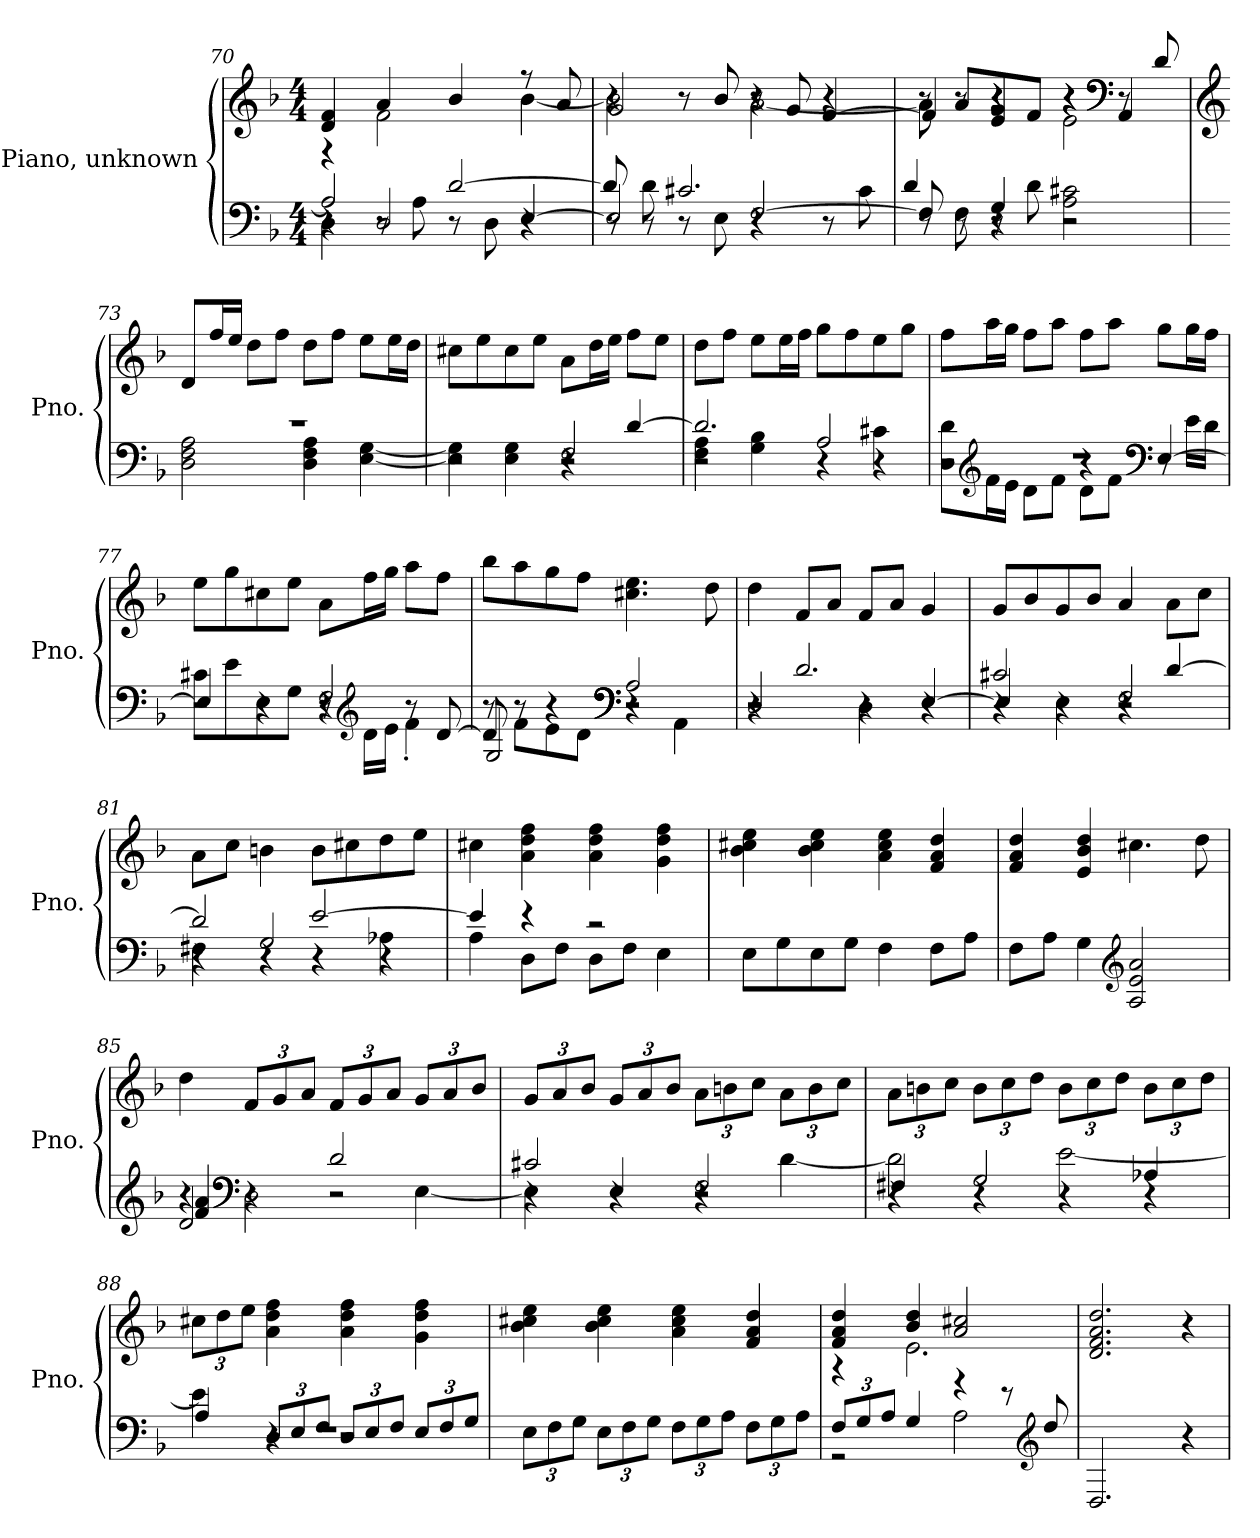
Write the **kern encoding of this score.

**kern	**kern
*part1	*part1
*staff2	*staff1
*I"Piano, unknown	*
*I'Pno.	*
*clefF4	*clefG2
*k[b-]	*k[b-]
*M4/4	*M4/4
=70	=70
*^	*^
*	*^	*	*
4r	4D\	2A/]	4d/ 4f/	4r
2D/	8r	.	4a/	2f\
.	8A\	.	.	.
.	8r	[2d/	4b-/	.
.	8D\	.	.	.
[4E/	4r	.	8r	[4b-\
.	.	.	8a/	.
!!LO:LB:g=z
=71	=71	=71	=71	=71
*	*	*	*	*^
2E/]	8r	8d/]	4r	2b-\]	2g/
.	8d\	8r	.	.	.
.	8r	2.c#X/	8r	.	.
.	8E\	.	8b-/	.	.
[2F/	4r	.	8r	[2a\	4r
.	.	.	8g/	.	.
.	8r	.	4r	.	[4f/
.	8c#\	.	.	.	.
=72	=72	=72	=72	=72	=72
8F/]	8r	4d/	8r	8a\]	4f/]
8r	8F\	.	8a/L	8r	.
4r	8r	4G/	8e/ 8g/	4r	4r
.	8d\	.	8f/J	.	.
2r	2A\ 2c#X\	2r	4r	2e\	4r
*	*	*	*clefF4	*	*
.	.	.	8r	.	4AA/
.	.	.	8d/	.	.
*v	*v	*v	*	*	*
*	*v	*v	*v
=73	=73
*	*clefG2
*^	*
1r	2D\ 2F\ 2A\	8d/L
.	.	16ff/L
.	.	16ee/JJ
.	.	8dd\L
.	.	8ff\J
.	4D\ 4F\ 4A\	8dd\L
.	.	8ff\J
.	[4E\ [4G\	8ee\L
.	.	16ee\L
.	.	16dd\JJ
=74	=74	=74
*	*^	*
2r	4E\] 4G\]	2r	8cc#X\L
.	.	.	8ee\
.	4E\ 4G\	.	8cc#\
.	.	.	8ee\J
4r	2r	2F/	8a\L
.	.	.	16dd\L
.	.	.	16ee\JJ
[4d/	.	.	8ff\L
.	.	.	8ee\J
!!LO:LB:g=z
=75	=75	=75	=75
2.d/]	4F\ 4A\	2r	8dd\L
.	.	.	8ff\J
.	4G\ 4B-\	.	8ee\L
.	.	.	16ee\L
.	.	.	16ff\JJ
.	4r	2A/	8gg\L
.	.	.	8ff\
4r	4c#X\	.	8ee\
.	.	.	8gg\J
=76	=76	=76	=76
1r	8D\ 8d\L	2r	8ff\L
*clefG2	*	*	*
.	16f\L	.	16aa\L
.	16e\JJ	.	16gg\JJ
.	8d\L	.	8ff\L
.	8f\J	.	8aa\J
.	8d\L	4r	8ff\L
.	8f\J	.	8aa\J
*clefF4	*	*	*
.	8r	[4E/	8gg\L
.	16e\LL	.	16gg\L
.	16d\JJ	.	16ff\JJ
=77	=77	=77	=77
2r	8c#X\L	4E/]	8ee\L
.	8e\	.	8gg\
.	8E\	4r	8cc#X\
.	8G\J	.	8ee\J
4r	8r	2F/	8a\L
*clefG2	*	*	*
.	16d\LL	.	16ff\L
.	16e\JJ	.	16gg\JJ
8r	4f'\	.	8aa\L
[8d/	.	.	8ff\J
!!LO:LB:g=z
=78	=78	=78	=78
8d/]	8r	2G/	8bb-\L
8r	8f\L	.	8aa\
4r	8e\	.	8gg\
.	8d\J	.	8ff\J
*clefF4	*	*	*
2r	4r	2A/	4.cc#X\ 4.ee\
.	4AA\	.	.
.	.	.	8dd\
=79	=79	=79	=79
4r	2r	2D/	4dd\
2.d/	.	.	8f/L
.	.	.	8a/J
.	4D\	4r	8f/L
.	.	.	8a/J
.	4r	[4E/	4g/
=80	=80	=80	=80
2c#X/	4r	4E/]	8g/L
.	.	.	8b-/
.	4E\	4r	8g/
.	.	.	8b-/J
4r	2r	2F/	4a/
[4d/	.	.	8a\L
.	.	.	8cc\J
=81	=81	=81	=81
2d/]	4F#X\	4r	8a\L
.	.	.	8cc\J
.	4r	2G/	4bn\
[2e/	4r	.	8b\L
.	.	.	8cc#X\
.	4A-X\	4r	8dd\
.	.	.	8ee\J
*	*v	*v	*
=82	=82	=82
4e/]	4A\	4cc#X\
4r	8D\L	4a\ 4dd\ 4ff\
.	8F\J	.
2r	8D\L	4a\ 4dd\ 4ff\
.	8F\J	.
.	4E\	4g\ 4dd\ 4ff\
*v	*v	*
!!LO:LB:g=z
=83	=83
8E\L	4b-\ 4cc#X\ 4ee\
8G\	.
8E\	4b-\ 4cc#\ 4ee\
8G\J	.
4F\	4a\ 4cc#\ 4ee\
8F\L	4f/ 4a/ 4dd/
8A\J	.
=84	=84
8F\L	4f/ 4a/ 4dd/
8A\J	.
4G\	4e/ 4b-/ 4dd/
*clefG2	*
2A/ 2e/ 2a/	4.cc#X\
.	8dd\
=85	=85
*^	*
*	*^	*
2d/	4r	4f/ 4a/	4dd\
*clefF4	*	*	*
*	*	*	*Xbrackettup
.	2D\	4r	12f/L
.	.	.	12g/
.	.	.	12a/J
2d/	.	2r	12f/L
.	.	.	12g/
.	.	.	12a/J
.	[4E\	.	12g/L
.	.	.	12a/
.	.	.	12b-/J
=86	=86	=86	=86
2c#X/	4E\]	4r	12g/L
.	.	.	12a/
.	.	.	12b-/J
.	4r	4E/	12g/L
.	.	.	12a/
.	.	.	12b-/J
2F/	4r	2r	12a\L
.	.	.	12bn\
.	.	.	12cc\J
.	[4d\	.	12a\L
.	.	.	12b\
.	.	.	12cc\J
!!LO:LB:g=z
=87	=87	=87	=87
4r	2d\]	4F#X/	12a\L
.	.	.	12bn\
.	.	.	12cc\J
2G/	.	4r	12b\L
.	.	.	12cc\
.	.	.	12dd\J
.	[2e\	4r	12b\L
.	.	.	12cc\
.	.	.	12dd\J
4r	.	4A-X/	12b\L
.	.	.	12cc\
.	.	.	12dd\J
=88	=88	=88	=88
1r	4e\]	4A/	12cc#X\L
.	.	.	12dd\
.	.	.	12ee\J
*	*	*Xbrackettup	*
.	4r	12D/L	4a\ 4dd\ 4ff\
.	.	12E/	.
.	.	12F/J	.
.	2r	12D/L	4a\ 4dd\ 4ff\
.	.	12E/	.
.	.	12F/J	.
.	.	12E/L	4g\ 4dd\ 4ff\
.	.	12F/	.
.	.	12G/J	.
*v	*v	*v	*
=89	=89
12E\L	4b-\ 4cc#X\ 4ee\
12F\	.
12G\J	.
12E\L	4b-\ 4cc#\ 4ee\
12F\	.
12G\J	.
12F\L	4a\ 4cc#\ 4ee\
12G\	.
12A\J	.
12F\L	4f/ 4a/ 4dd/
12G\	.
12A\J	.
!!LO:PB:g=z
=90	=90
*^	*^
12F/L	2r	4f/ 4a/ 4dd/	4r
12G/	.	.	.
12A/J	.	.	.
4G/	.	4b-/ 4dd/	2.e\
4r	2A\	2a/ 2cc#X/	.
8r	.	.	.
*clefG2	*	*	*
8dd/	.	.	.
*v	*v	*	*
*	*v	*v
=91	=91
2.D/	2.d/ 2.f/ 2.a/ 2.dd/
4r	4r
=	=
*-	*-
